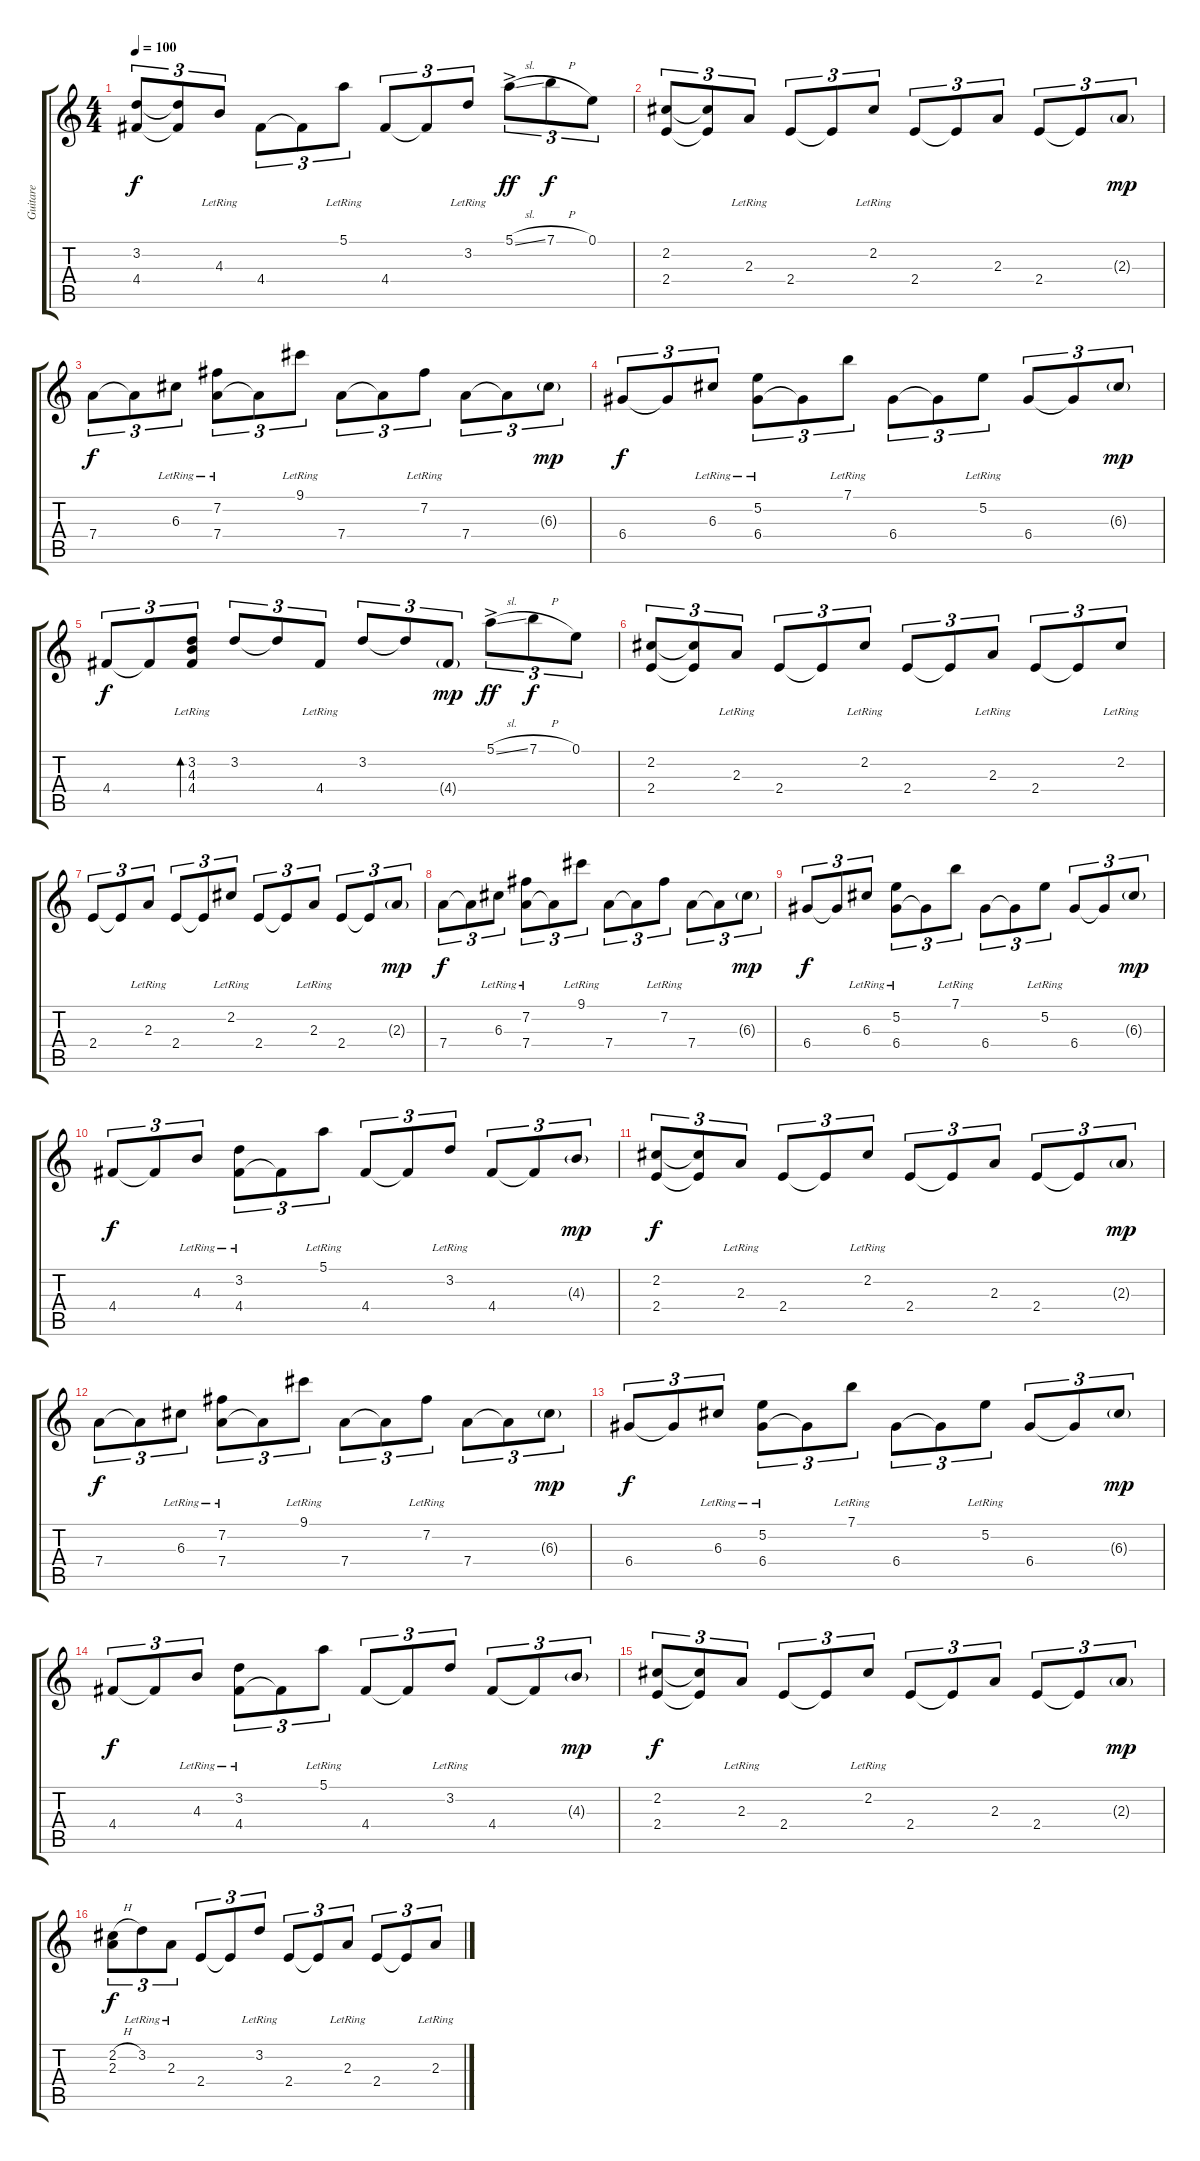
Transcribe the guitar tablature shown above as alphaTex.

\track ("Guitare" "Guitare") {instrument acousticguitarsteel}
\staff {score tabs}
\tuning (E4 B3 G3 D3 A2 E2) {hide}
\ts (4 4)
\tempo 100
\clef g2
\ks c
(3.2 4.4).8{tu (3 2) dy f} (3.2{t} 4.4{t}).8{tu (3 2)} 4.3{lr}.8{tu (3 2)} 4.4.8{tu (3 2)} 4.4{t}.8{tu (3 2)} 5.1{lr}.8{tu (3 2)} 4.4.8{tu (3 2)} 4.4{t}.8{tu (3 2)} 3.2{lr}.8{tu (3 2)} 5.1{sl ac}.8{tu (3 2) dy ff} 7.1{h}.8{tu (3 2) dy f} 0.1.8{tu (3 2)} |
(2.2 2.4).8{tu (3 2)} (2.2{t} 2.4{t}).8{tu (3 2)} 2.3{lr}.8{tu (3 2)} 2.4.8{tu (3 2)} 2.4{t}.8{tu (3 2)} 2.2{lr}.8{tu (3 2)} 2.4.8{tu (3 2)} 2.4{t}.8{tu (3 2)} 2.3.8{tu (3 2)} 2.4.8{tu (3 2)} 2.4{t}.8{tu (3 2)} 2.3{g}.8{tu (3 2) dy mp} |
7.4.8{tu (3 2) dy f} 7.4{t}.8{tu (3 2)} 6.3{lr}.8{tu (3 2)} (7.2{lr} 7.4).8{tu (3 2)} 7.4{t}.8{tu (3 2)} 9.1{lr}.8{tu (3 2)} 7.4.8{tu (3 2)} 7.4{t}.8{tu (3 2)} 7.2{lr}.8{tu (3 2)} 7.4.8{tu (3 2)} 7.4{t}.8{tu (3 2)} 6.3{g}.8{tu (3 2) dy mp} |
6.4.8{tu (3 2) dy f} 6.4{t}.8{tu (3 2)} 6.3{lr}.8{tu (3 2)} (5.2{lr} 6.4).8{tu (3 2)} 6.4{t}.8{tu (3 2)} 7.1{lr}.8{tu (3 2)} 6.4.8{tu (3 2)} 6.4{t}.8{tu (3 2)} 5.2{lr}.8{tu (3 2)} 6.4.8{tu (3 2)} 6.4{t}.8{tu (3 2)} 6.3{g}.8{tu (3 2) dy mp} |
4.4.8{tu (3 2) dy f} 4.4{t}.8{tu (3 2)} (3.2 4.3{lr} 4.4{lr}).8{tu (3 2) bd 120} 3.2.8{tu (3 2)} 3.2{t}.8{tu (3 2)} 4.4{lr}.8{tu (3 2)} 3.2.8{tu (3 2)} 3.2{t}.8{tu (3 2)} 4.4{g}.8{tu (3 2) dy mp} 5.1{sl ac}.8{tu (3 2) dy ff} 7.1{h}.8{tu (3 2) dy f} 0.1.8{tu (3 2)} |
(2.2 2.4).8{tu (3 2)} (2.2{t} 2.4{t}).8{tu (3 2)} 2.3{lr}.8{tu (3 2)} 2.4.8{tu (3 2)} 2.4{t}.8{tu (3 2)} 2.2{lr}.8{tu (3 2)} 2.4.8{tu (3 2)} 2.4{t}.8{tu (3 2)} 2.3{lr}.8{tu (3 2)} 2.4.8{tu (3 2)} 2.4{t}.8{tu (3 2)} 2.2{lr}.8{tu (3 2)} |
2.4.8{tu (3 2)} 2.4{t}.8{tu (3 2)} 2.3{lr}.8{tu (3 2)} 2.4.8{tu (3 2)} 2.4{t}.8{tu (3 2)} 2.2{lr}.8{tu (3 2)} 2.4.8{tu (3 2)} 2.4{t}.8{tu (3 2)} 2.3{lr}.8{tu (3 2)} 2.4.8{tu (3 2)} 2.4{t}.8{tu (3 2)} 2.3{g}.8{tu (3 2) dy mp} |
7.4.8{tu (3 2) dy f} 7.4{t}.8{tu (3 2)} 6.3{lr}.8{tu (3 2)} (7.2{lr} 7.4).8{tu (3 2)} 7.4{t}.8{tu (3 2)} 9.1{lr}.8{tu (3 2)} 7.4.8{tu (3 2)} 7.4{t}.8{tu (3 2)} 7.2{lr}.8{tu (3 2)} 7.4.8{tu (3 2)} 7.4{t}.8{tu (3 2)} 6.3{g}.8{tu (3 2) dy mp} |
6.4.8{tu (3 2) dy f} 6.4{t}.8{tu (3 2)} 6.3{lr}.8{tu (3 2)} (5.2{lr} 6.4).8{tu (3 2)} 6.4{t}.8{tu (3 2)} 7.1{lr}.8{tu (3 2)} 6.4.8{tu (3 2)} 6.4{t}.8{tu (3 2)} 5.2{lr}.8{tu (3 2)} 6.4.8{tu (3 2)} 6.4{t}.8{tu (3 2)} 6.3{g}.8{tu (3 2) dy mp} |
4.4.8{tu (3 2) dy f} 4.4{t}.8{tu (3 2)} 4.3{lr}.8{tu (3 2)} (3.2{lr} 4.4).8{tu (3 2)} 4.4{t}.8{tu (3 2)} 5.1{lr}.8{tu (3 2)} 4.4.8{tu (3 2)} 4.4{t}.8{tu (3 2)} 3.2{lr}.8{tu (3 2)} 4.4.8{tu (3 2)} 4.4{t}.8{tu (3 2)} 4.3{g}.8{tu (3 2) dy mp} |
(2.2 2.4).8{tu (3 2) dy f} (2.2{t} 2.4{t}).8{tu (3 2)} 2.3{lr}.8{tu (3 2)} 2.4.8{tu (3 2)} 2.4{t}.8{tu (3 2)} 2.2{lr}.8{tu (3 2)} 2.4.8{tu (3 2)} 2.4{t}.8{tu (3 2)} 2.3.8{tu (3 2)} 2.4.8{tu (3 2)} 2.4{t}.8{tu (3 2)} 2.3{g}.8{tu (3 2) dy mp} |
7.4.8{tu (3 2) dy f} 7.4{t}.8{tu (3 2)} 6.3{lr}.8{tu (3 2)} (7.2{lr} 7.4).8{tu (3 2)} 7.4{t}.8{tu (3 2)} 9.1{lr}.8{tu (3 2)} 7.4.8{tu (3 2)} 7.4{t}.8{tu (3 2)} 7.2{lr}.8{tu (3 2)} 7.4.8{tu (3 2)} 7.4{t}.8{tu (3 2)} 6.3{g}.8{tu (3 2) dy mp} |
6.4.8{tu (3 2) dy f} 6.4{t}.8{tu (3 2)} 6.3{lr}.8{tu (3 2)} (5.2{lr} 6.4).8{tu (3 2)} 6.4{t}.8{tu (3 2)} 7.1{lr}.8{tu (3 2)} 6.4.8{tu (3 2)} 6.4{t}.8{tu (3 2)} 5.2{lr}.8{tu (3 2)} 6.4.8{tu (3 2)} 6.4{t}.8{tu (3 2)} 6.3{g}.8{tu (3 2) dy mp} |
4.4.8{tu (3 2) dy f} 4.4{t}.8{tu (3 2)} 4.3{lr}.8{tu (3 2)} (3.2{lr} 4.4).8{tu (3 2)} 4.4{t}.8{tu (3 2)} 5.1{lr}.8{tu (3 2)} 4.4.8{tu (3 2)} 4.4{t}.8{tu (3 2)} 3.2{lr}.8{tu (3 2)} 4.4.8{tu (3 2)} 4.4{t}.8{tu (3 2)} 4.3{g}.8{tu (3 2) dy mp} |
(2.2 2.4).8{tu (3 2) dy f} (2.2{t} 2.4{t}).8{tu (3 2)} 2.3{lr}.8{tu (3 2)} 2.4.8{tu (3 2)} 2.4{t}.8{tu (3 2)} 2.2{lr}.8{tu (3 2)} 2.4.8{tu (3 2)} 2.4{t}.8{tu (3 2)} 2.3.8{tu (3 2)} 2.4.8{tu (3 2)} 2.4{t}.8{tu (3 2)} 2.3{g}.8{tu (3 2) dy mp} |
(2.2{h} 2.3).8{tu (3 2) dy f} 3.2{lr}.8{tu (3 2)} 2.3{lr}.8{tu (3 2)} 2.4.8{tu (3 2)} 2.4{t}.8{tu (3 2)} 3.2{lr}.8{tu (3 2)} 2.4.8{tu (3 2)} 2.4{t}.8{tu (3 2)} 2.3{lr}.8{tu (3 2)} 2.4.8{tu (3 2)} 2.4{t}.8{tu (3 2)} 2.3{lr}.8{tu (3 2)}
